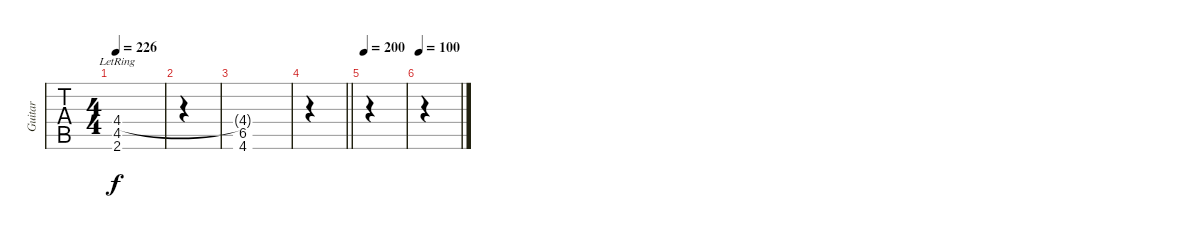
\track ("Guitar" "Guitar") {instrument distortionguitar}
\staff {tabs}
\tuning (E4 B3 G3 D3 A2 E2) {hide}
\ts (4 4)
\tempo 226
\clef g2
\ks c
(4.4{lr} 4.5{lr} 2.6{lr}).1{dy f} |
|
(4.4{t} 6.5 4.6).1 |
\barLineRight lightlight
|
\tempo 200
|
\tempo 100
